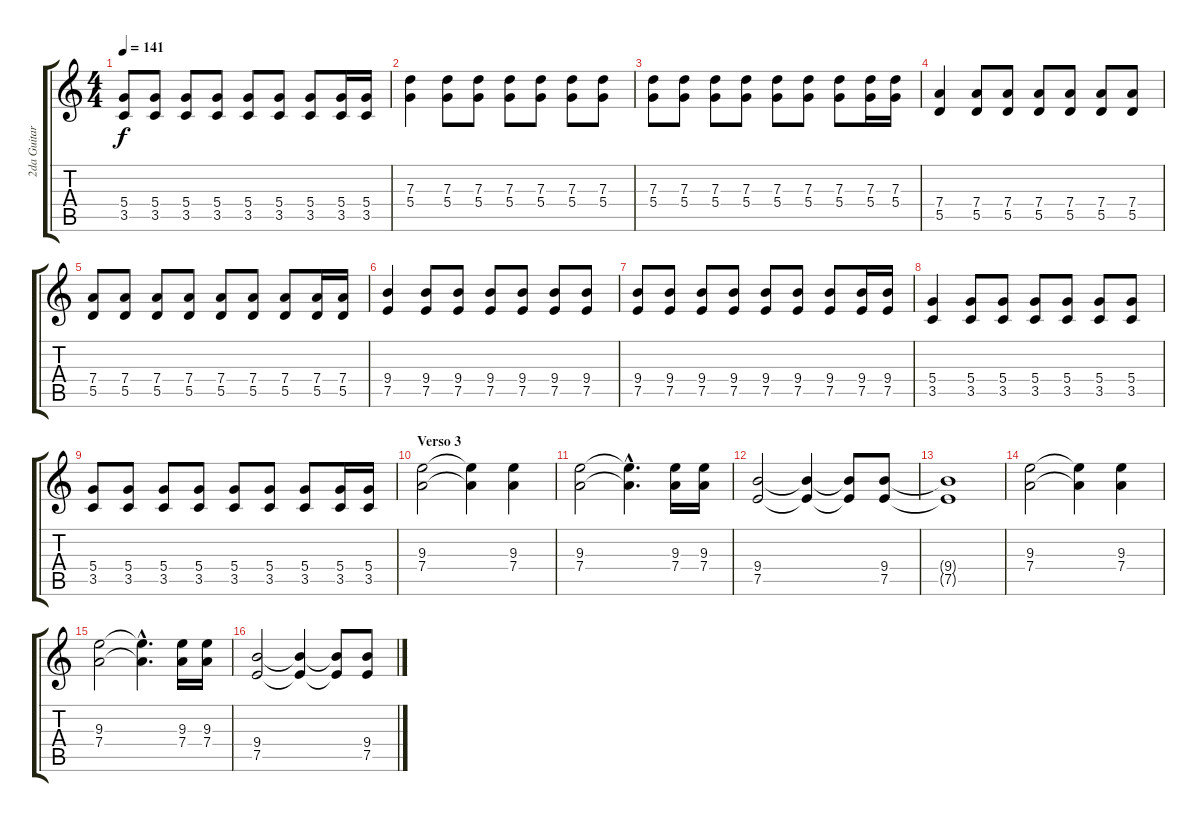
\track ("2da Guitarra" "2da Guitar") {instrument distortionguitar}
\staff {score tabs}
\tuning (E4 B3 G3 D3 A2 E2) {hide}
\ts (4 4)
\tempo 141
\clef g2
\ks c
(5.4 3.5).8{dy f} (5.4 3.5).8 (5.4 3.5).8 (5.4 3.5).8 (5.4 3.5).8 (5.4 3.5).8 (5.4 3.5).8 (5.4 3.5).16 (5.4 3.5).16 |
(7.3 5.4).4 (7.3 5.4).8 (7.3 5.4).8 (7.3 5.4).8 (7.3 5.4).8 (7.3 5.4).8 (7.3 5.4).8 |
(7.3 5.4).8 (7.3 5.4).8 (7.3 5.4).8 (7.3 5.4).8 (7.3 5.4).8 (7.3 5.4).8 (7.3 5.4).8 (7.3 5.4).16 (7.3 5.4).16 |
(7.4 5.5).4 (7.4 5.5).8 (7.4 5.5).8 (7.4 5.5).8 (7.4 5.5).8 (7.4 5.5).8 (7.4 5.5).8 |
(7.4 5.5).8 (7.4 5.5).8 (7.4 5.5).8 (7.4 5.5).8 (7.4 5.5).8 (7.4 5.5).8 (7.4 5.5).8 (7.4 5.5).16 (7.4 5.5).16 |
(9.4 7.5).4 (9.4 7.5).8 (9.4 7.5).8 (9.4 7.5).8 (9.4 7.5).8 (9.4 7.5).8 (9.4 7.5).8 |
(9.4 7.5).8 (9.4 7.5).8 (9.4 7.5).8 (9.4 7.5).8 (9.4 7.5).8 (9.4 7.5).8 (9.4 7.5).8 (9.4 7.5).16 (9.4 7.5).16 |
(5.4 3.5).4 (5.4 3.5).8 (5.4 3.5).8 (5.4 3.5).8 (5.4 3.5).8 (5.4 3.5).8 (5.4 3.5).8 |
(5.4 3.5).8 (5.4 3.5).8 (5.4 3.5).8 (5.4 3.5).8 (5.4 3.5).8 (5.4 3.5).8 (5.4 3.5).8 (5.4 3.5).16 (5.4 3.5).16 |
\section ("" "Verso 3")
(9.3 7.4).2 (9.3{t} 7.4{t}).4 (9.3 7.4).4 |
(9.3 7.4).2 (9.3{hac t} 7.4{hac t}).4{d} (9.3 7.4).16 (9.3 7.4).16 |
(9.4 7.5).2 (9.4{t} 7.5{t}).4 (9.4{t} 7.5{t}).8 (9.4 7.5).8 |
(9.4{t} 7.5{t}).1 |
(9.3 7.4).2 (9.3{t} 7.4{t}).4 (9.3 7.4).4 |
(9.3 7.4).2 (9.3{hac t} 7.4{hac t}).4{d} (9.3 7.4).16 (9.3 7.4).16 |
(9.4 7.5).2 (9.4{t} 7.5{t}).4 (9.4{t} 7.5{t}).8 (9.4 7.5).8
